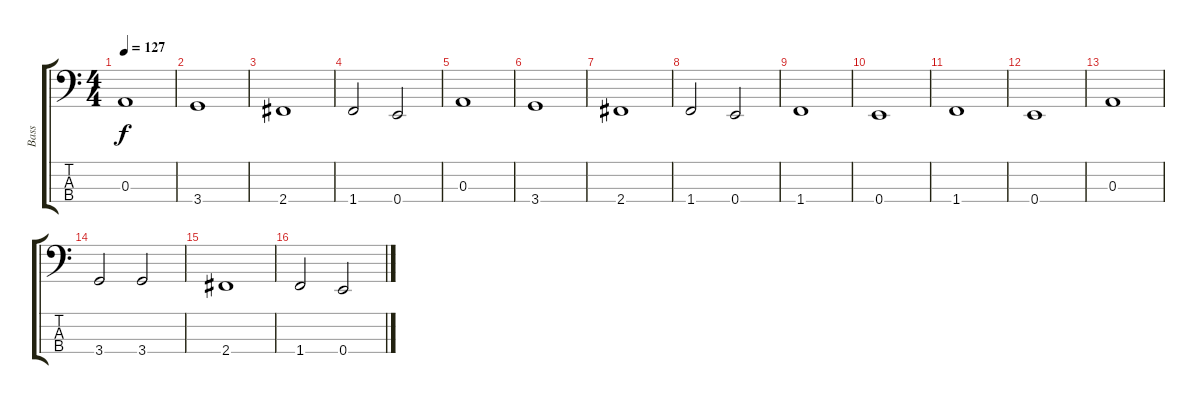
\track ("Bass                " "Bass      ") {instrument electricbassfinger}
\staff {score tabs}
\tuning (G2 D2 A1 E1) {hide}
\ts (4 4)
\tempo 127
\clef f4
\ks c
0.3.1{dy f} |
3.4.1 |
2.4.1 |
1.4.2 0.4.2 |
0.3.1 |
3.4.1 |
2.4.1 |
1.4.2 0.4.2 |
1.4.1 |
0.4.1 |
1.4.1 |
0.4.1 |
0.3.1 |
3.4.2 3.4.2 |
2.4.1 |
1.4.2 0.4.2
